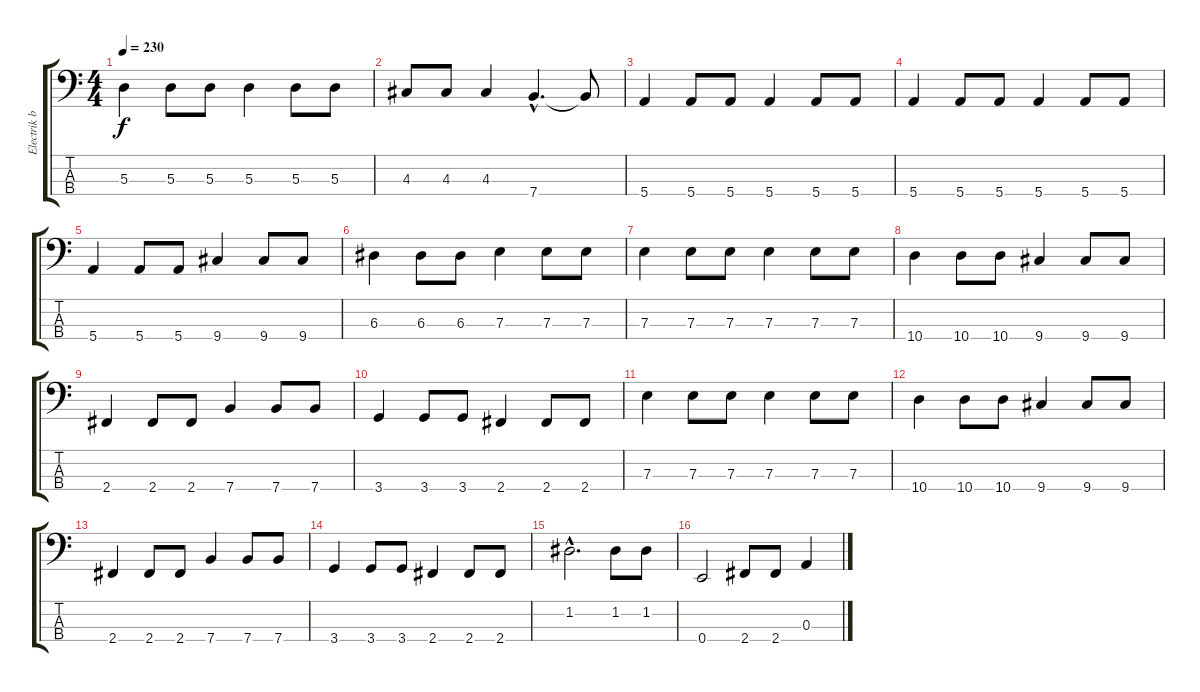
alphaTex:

\track ("Electrik bass" "Electrik b") {instrument electricbassfinger}
\staff {score tabs}
\tuning (G2 D2 A1 E1) {hide}
\ts (4 4)
\tempo 230
\clef f4
\ks c
5.3.4{dy f} 5.3.8 5.3.8 5.3.4 5.3.8 5.3.8 |
4.3.8 4.3.8 4.3.4 7.4{hac}.4{d} 7.4{t}.8 |
5.4.4 5.4.8 5.4.8 5.4.4 5.4.8 5.4.8 |
5.4.4 5.4.8 5.4.8 5.4.4 5.4.8 5.4.8 |
5.4.4 5.4.8 5.4.8 9.4.4 9.4.8 9.4.8 |
6.3.4 6.3.8 6.3.8 7.3.4 7.3.8 7.3.8 |
7.3.4 7.3.8 7.3.8 7.3.4 7.3.8 7.3.8 |
10.4.4 10.4.8 10.4.8 9.4.4 9.4.8 9.4.8 |
2.4.4 2.4.8 2.4.8 7.4.4 7.4.8 7.4.8 |
3.4.4 3.4.8 3.4.8 2.4.4 2.4.8 2.4.8 |
7.3.4 7.3.8 7.3.8 7.3.4 7.3.8 7.3.8 |
10.4.4 10.4.8 10.4.8 9.4.4 9.4.8 9.4.8 |
2.4.4 2.4.8 2.4.8 7.4.4 7.4.8 7.4.8 |
3.4.4 3.4.8 3.4.8 2.4.4 2.4.8 2.4.8 |
1.2{hac}.2{d} 1.2.8 1.2.8 |
0.4.2 2.4.8 2.4.8 0.3.4
